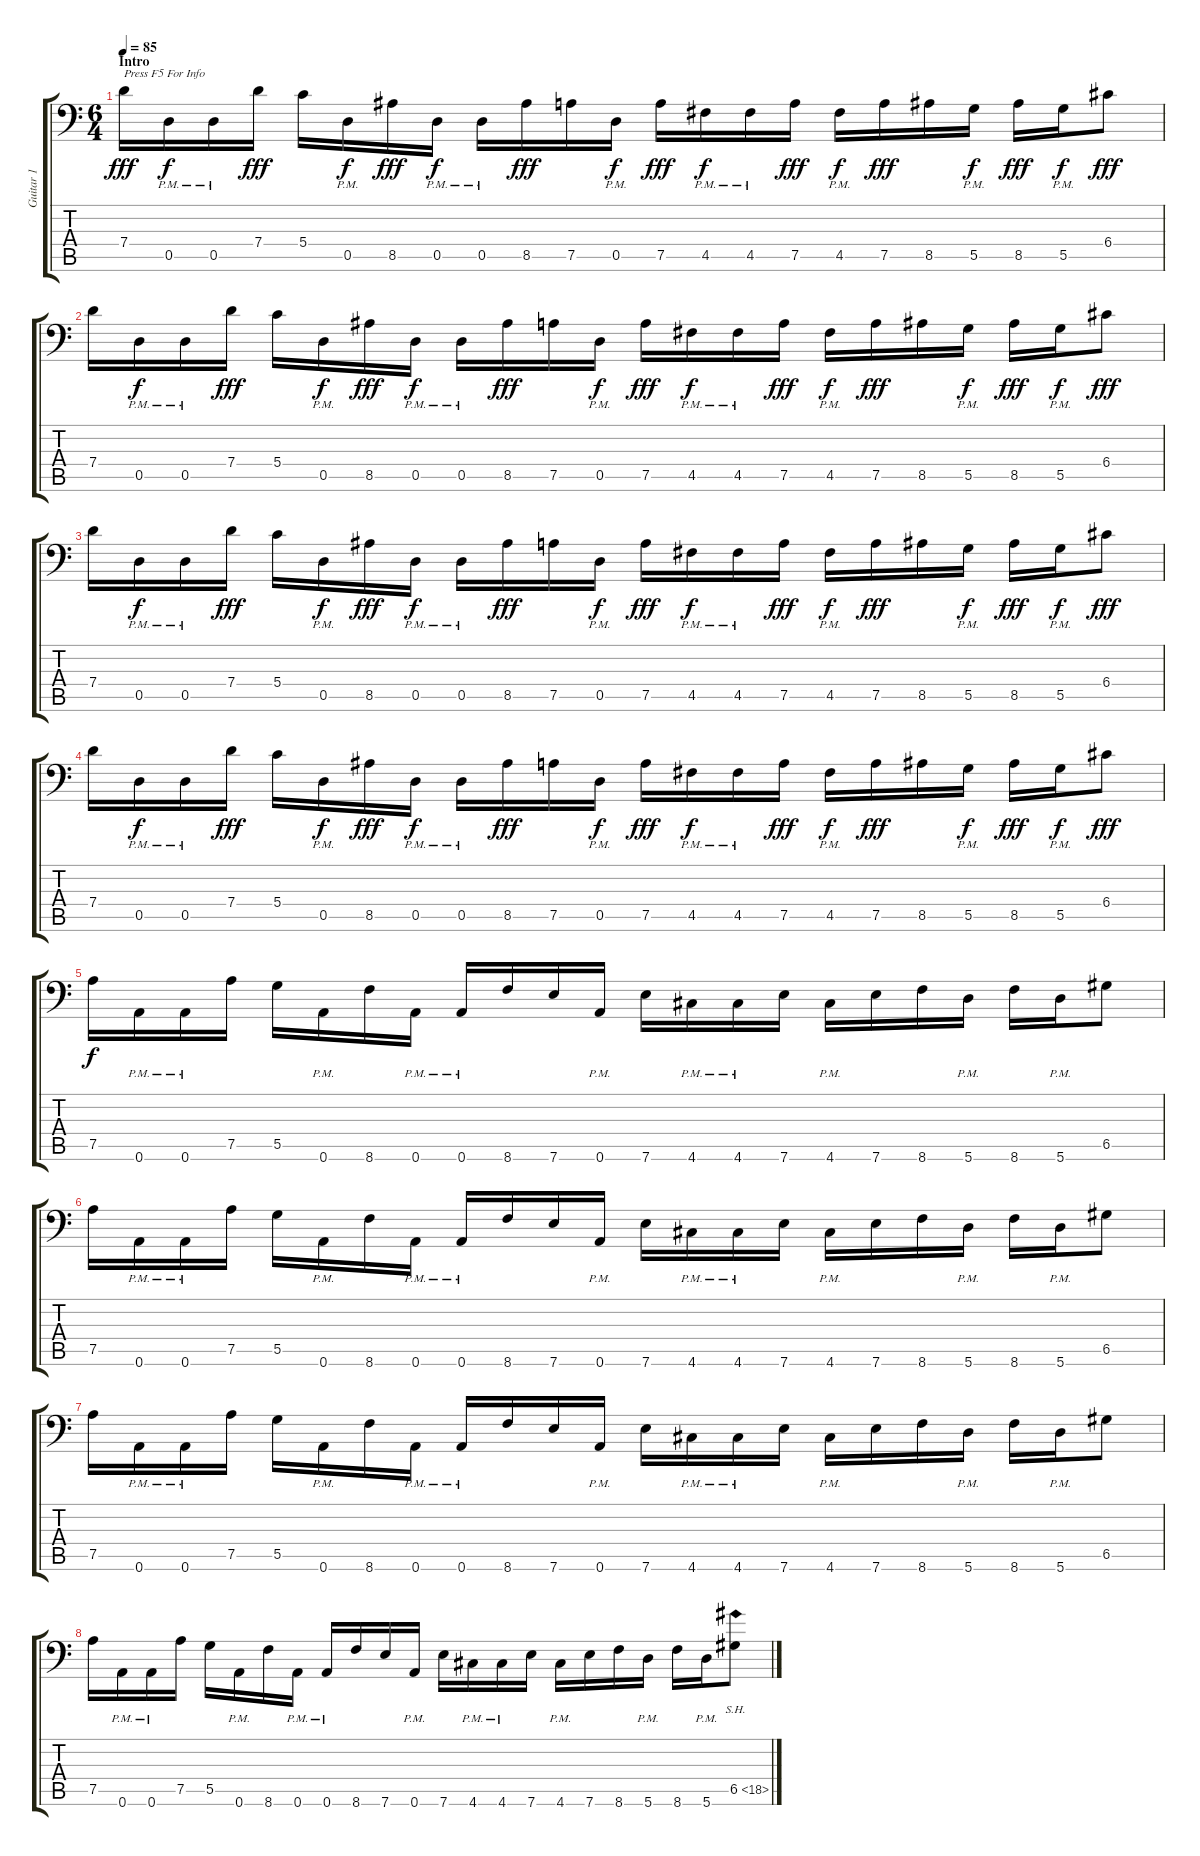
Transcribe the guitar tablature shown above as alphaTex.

\track ("Guitar 1" "Guitar 1") {instrument distortionguitar}
\staff {score tabs}
\tuning (A3 E3 C3 G2 D2 A1) {hide}
\ts (6 4)
\section ("" "Intro")
\tempo 85
\clef f4
\ks c
7.4.16{txt "Press F5 For Info" dy fff instrument distortionguitar} 0.5{pm}.16{dy f} 0.5{pm}.16 7.4.16{dy fff} 5.4.16 0.5{pm}.16{dy f} 8.5.16{dy fff} 0.5{pm}.16{dy f} 0.5{pm}.16 8.5.16{dy fff} 7.5.16 0.5{pm}.16{dy f} 7.5.16{dy fff} 4.5{pm}.16{dy f} 4.5{pm}.16 7.5.16{dy fff} 4.5{pm}.16{dy f} 7.5.16{dy fff} 8.5.16 5.5{pm}.16{dy f} 8.5.16{dy fff} 5.5{pm}.16{dy f} 6.4.8{dy fff} |
7.4.16 0.5{pm}.16{dy f} 0.5{pm}.16 7.4.16{dy fff} 5.4.16 0.5{pm}.16{dy f} 8.5.16{dy fff} 0.5{pm}.16{dy f} 0.5{pm}.16 8.5.16{dy fff} 7.5.16 0.5{pm}.16{dy f} 7.5.16{dy fff} 4.5{pm}.16{dy f} 4.5{pm}.16 7.5.16{dy fff} 4.5{pm}.16{dy f} 7.5.16{dy fff} 8.5.16 5.5{pm}.16{dy f} 8.5.16{dy fff} 5.5{pm}.16{dy f} 6.4.8{dy fff} |
7.4.16 0.5{pm}.16{dy f} 0.5{pm}.16 7.4.16{dy fff} 5.4.16 0.5{pm}.16{dy f} 8.5.16{dy fff} 0.5{pm}.16{dy f} 0.5{pm}.16 8.5.16{dy fff} 7.5.16 0.5{pm}.16{dy f} 7.5.16{dy fff} 4.5{pm}.16{dy f} 4.5{pm}.16 7.5.16{dy fff} 4.5{pm}.16{dy f} 7.5.16{dy fff} 8.5.16 5.5{pm}.16{dy f} 8.5.16{dy fff} 5.5{pm}.16{dy f} 6.4.8{dy fff} |
7.4.16 0.5{pm}.16{dy f} 0.5{pm}.16 7.4.16{dy fff} 5.4.16 0.5{pm}.16{dy f} 8.5.16{dy fff} 0.5{pm}.16{dy f} 0.5{pm}.16 8.5.16{dy fff} 7.5.16 0.5{pm}.16{dy f} 7.5.16{dy fff} 4.5{pm}.16{dy f} 4.5{pm}.16 7.5.16{dy fff} 4.5{pm}.16{dy f} 7.5.16{dy fff} 8.5.16 5.5{pm}.16{dy f} 8.5.16{dy fff} 5.5{pm}.16{dy f} 6.4.8{dy fff} |
7.5.16{dy f} 0.6{pm}.16 0.6{pm}.16 7.5.16 5.5.16 0.6{pm}.16 8.6.16 0.6{pm}.16 0.6{pm}.16 8.6.16 7.6.16 0.6{pm}.16 7.6.16 4.6{pm}.16 4.6{pm}.16 7.6.16 4.6{pm}.16 7.6.16 8.6.16 5.6{pm}.16 8.6.16 5.6{pm}.16 6.5.8 |
7.5.16 0.6{pm}.16 0.6{pm}.16 7.5.16 5.5.16 0.6{pm}.16 8.6.16 0.6{pm}.16 0.6{pm}.16 8.6.16 7.6.16 0.6{pm}.16 7.6.16 4.6{pm}.16 4.6{pm}.16 7.6.16 4.6{pm}.16 7.6.16 8.6.16 5.6{pm}.16 8.6.16 5.6{pm}.16 6.5.8 |
7.5.16 0.6{pm}.16 0.6{pm}.16 7.5.16 5.5.16 0.6{pm}.16 8.6.16 0.6{pm}.16 0.6{pm}.16 8.6.16 7.6.16 0.6{pm}.16 7.6.16 4.6{pm}.16 4.6{pm}.16 7.6.16 4.6{pm}.16 7.6.16 8.6.16 5.6{pm}.16 8.6.16 5.6{pm}.16 6.5.8 |
7.5.16 0.6{pm}.16 0.6{pm}.16 7.5.16 5.5.16 0.6{pm}.16 8.6.16 0.6{pm}.16 0.6{pm}.16 8.6.16 7.6.16 0.6{pm}.16 7.6.16 4.6{pm}.16 4.6{pm}.16 7.6.16 4.6{pm}.16 7.6.16 8.6.16 5.6{pm}.16 8.6.16 5.6{pm}.16 6.5{sh 12}.8
